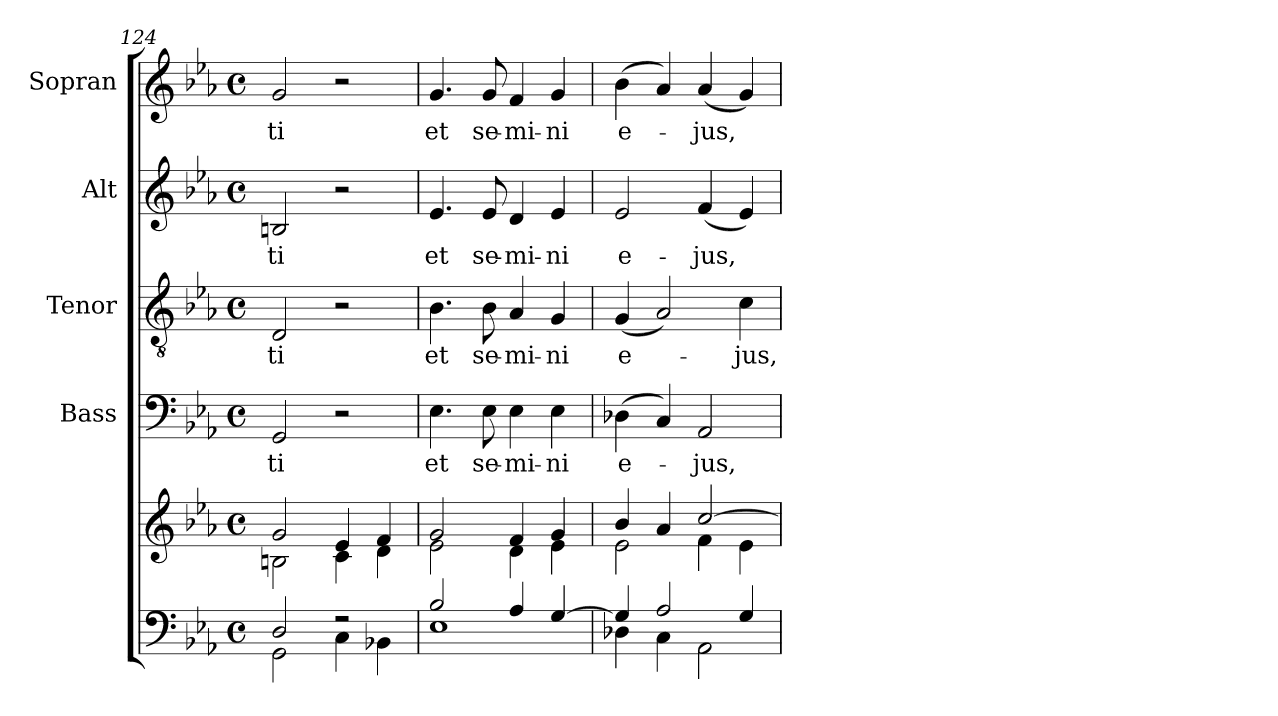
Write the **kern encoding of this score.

**kern	**kern	**kern	**text	**kern	**text	**kern	**text	**kern	**text
*part5	*part5	*part4	*part4	*part3	*part3	*part2	*part2	*part1	*part1
*staff6	*staff5	*staff4	*staff4	*staff3	*staff3	*staff2	*staff2	*staff1	*staff1
*	*	*I"Bass	*	*I"Tenor	*	*I"Alt	*	*I"Sopran	*
*	*	*I'B.	*	*I'T.	*	*I'A.	*	*I'S.	*
*clefF4	*clefG2	*clefF4	*	*clefGv2	*	*clefG2	*	*clefG2	*
*k[b-e-a-]	*k[b-e-a-]	*k[b-e-a-]	*	*k[b-e-a-]	*	*k[b-e-a-]	*	*k[b-e-a-]	*
*E-:	*E-:	*E-:	*	*E-:	*	*E-:	*	*E-:	*
*M4/4	*M4/4	*M4/4	*	*M4/4	*	*M4/4	*	*M4/4	*
*met(c)	*met(c)	*met(c)	*	*met(c)	*	*met(c)	*	*met(c)	*
=124	=124	=124	=124	=124	=124	=124	=124	=124	=124
*^	*^	*	*	*	*	*	*	*	*
!	!	!	!	!	!LO:LY:b	!	!LO:LY:b	!	!LO:LY:b	!	!LO:LY:b
2D/	2GG\	2g/	2Bn\	2GG/	-ti	2D/	-ti	2Bn/	-ti	2g/	-ti
2rF	4C\	4e-/	4c\	2r	.	2r	.	2r	.	2r	.
.	4BB-X\	4f/	4d\	.	.	.	.	.	.	.	.
!!LO:LB:g=z
=125	=125	=125	=125	=125	=125	=125	=125	=125	=125	=125	=125
!	!	!	!	!	!LO:LY:b	!	!LO:LY:b	!	!LO:LY:b	!	!LO:LY:b
2B-/	1E-	2g/	2e-\	4.E-\	et	4.B-\	et	4.e-/	et	4.g/	et
!	!	!	!	!	!LO:LY:b	!	!LO:LY:b	!	!LO:LY:b	!	!LO:LY:b
.	.	.	.	8E-\	se-	8B-\	se-	8e-/	se-	8g/	se-
!	!	!	!	!	!LO:LY:b	!	!LO:LY:b	!	!LO:LY:b	!	!LO:LY:b
4A-/	.	4f/	4d\	4E-\	-mi-	4A-/	-mi-	4d/	-mi-	4f/	-mi-
!	!	!	!	!	!LO:LY:b	!	!LO:LY:b	!	!LO:LY:b	!	!LO:LY:b
[>4G/	.	4g/	4e-\	4E-\	-ni	4G/	-ni	4e-/	-ni	4g/	-ni
=126	=126	=126	=126	=126	=126	=126	=126	=126	=126	=126	=126
!	!	!	!	!	!LO:LY:b	!	!LO:LY:b	!	!LO:LY:b	!	!LO:LY:b
4G/]	4D-X\	4b-/	2e-\	(>4D-X\	e-	(<4G/	e-	2e-/	e-	(>4b-\	e-
2A-/	4C\	4a-/	.	4C/)	.	2A-/)	.	.	.	4a-/)	.
!	!	!	!	!	!LO:LY:b	!	!	!	!LO:LY:b	!	!LO:LY:b
.	2AA-\	[>2cc/	4f\	2AA-/	-jus,	.	.	(<4f/	-jus,	(<4a-/	-jus,
!	!	!	!	!	!	!	!LO:LY:b	!	!	!	!
4G/	.	.	4e-\	.	.	4c\	-jus,	4e-/)	.	4g/)	.
*v	*v	*	*	*	*	*	*	*	*	*	*
*	*v	*v	*	*	*	*	*	*	*	*
=	=	=	=	=	=	=	=	=	=
*-	*-	*-	*-	*-	*-	*-	*-	*-	*-
